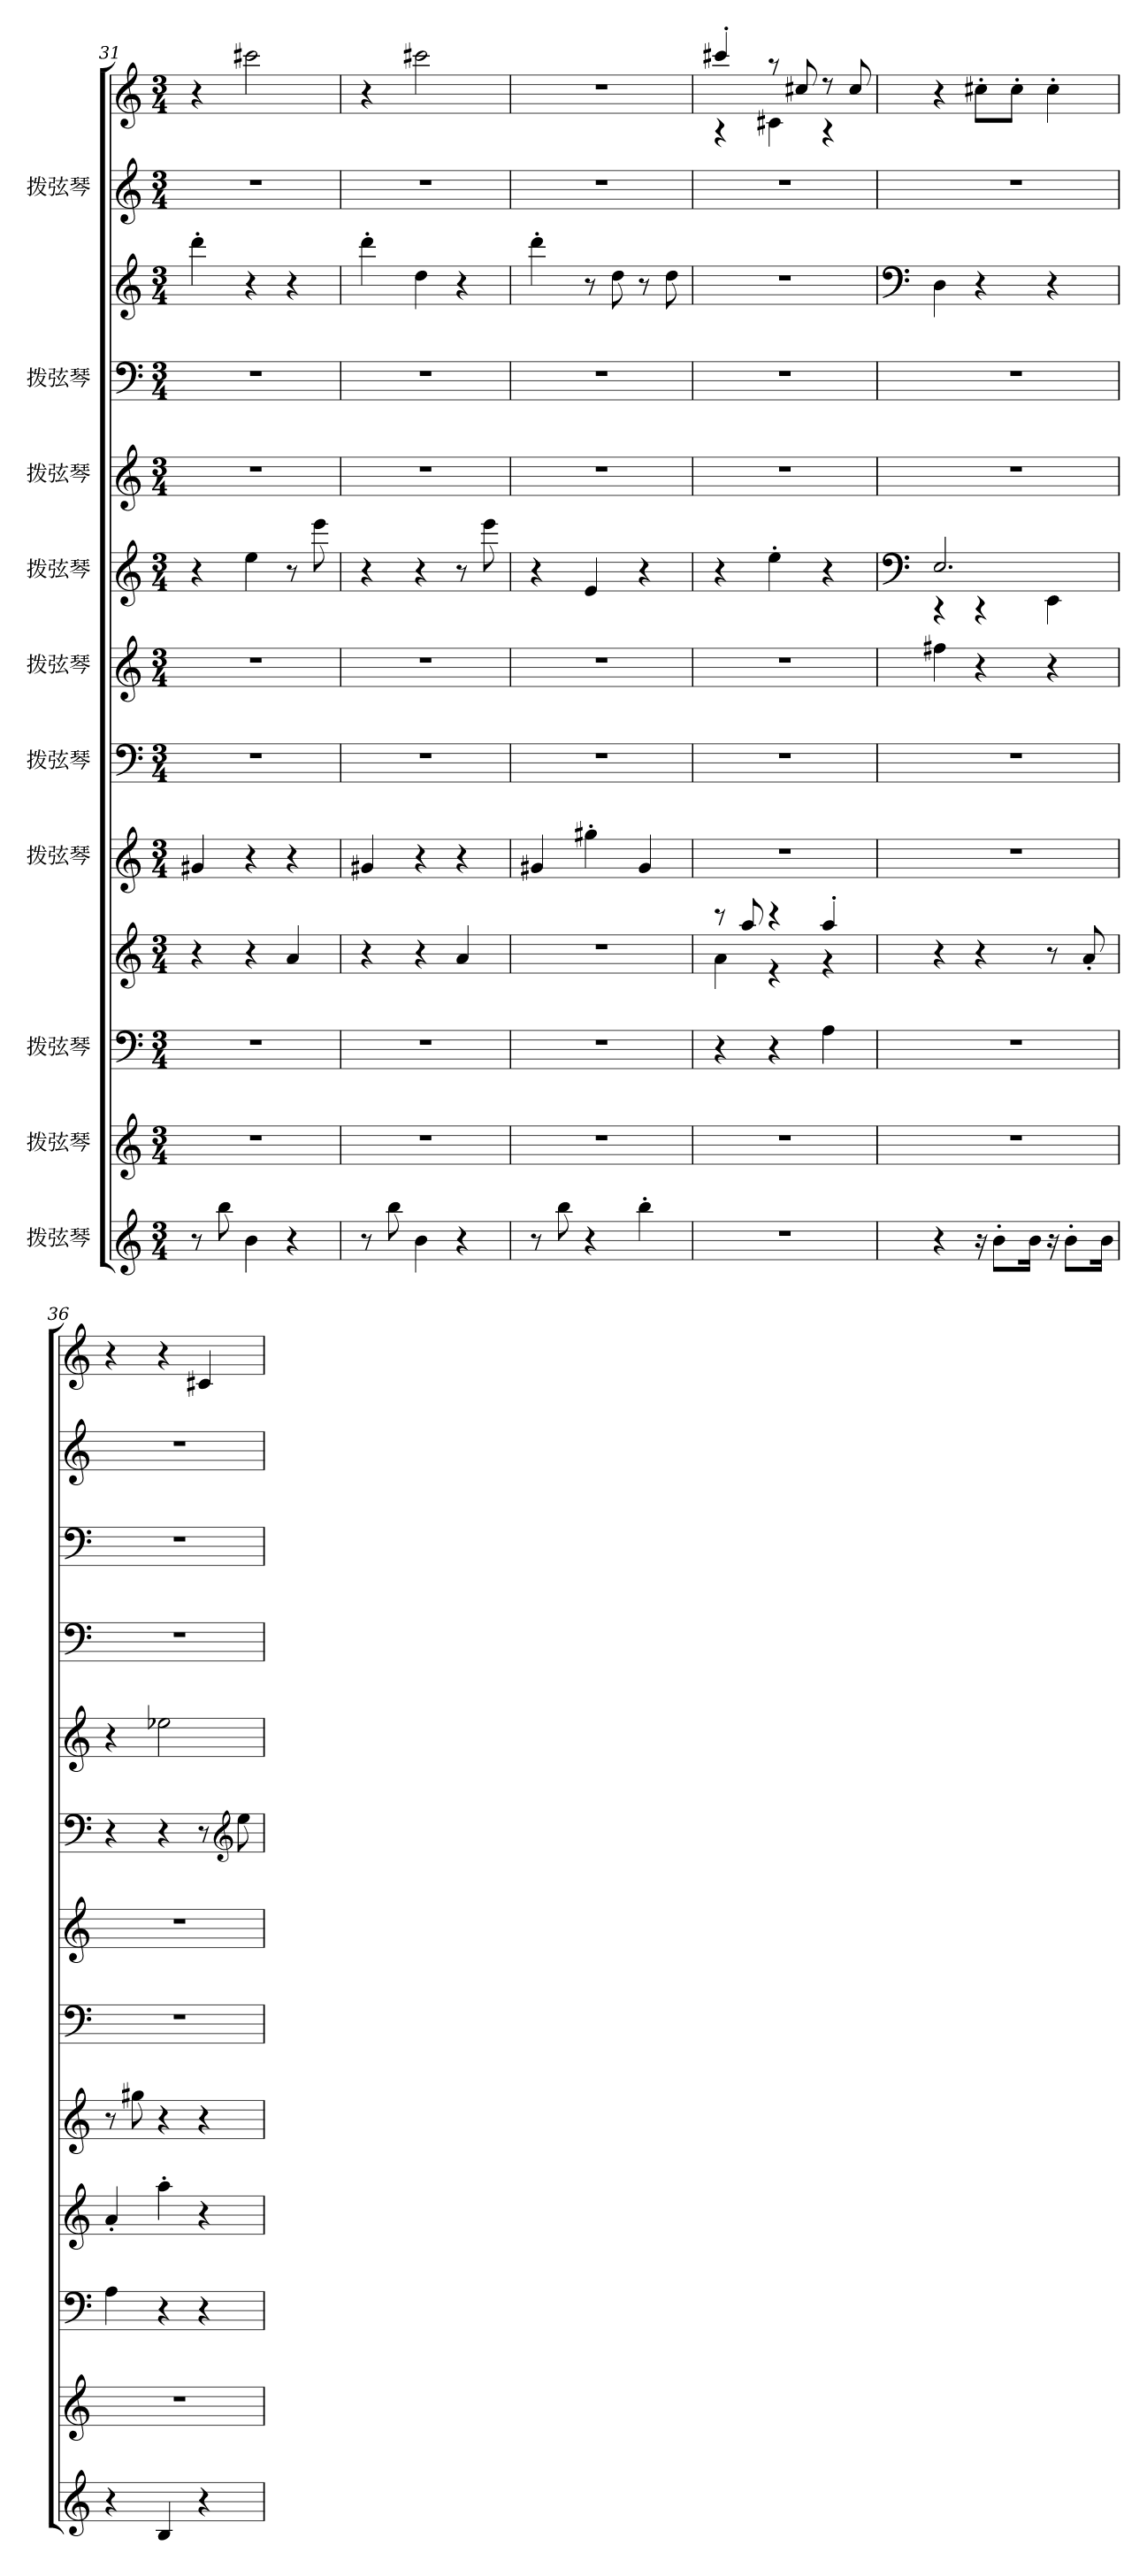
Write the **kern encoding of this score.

**kern	**kern	**kern	**kern	**kern	**kern	**kern	**kern	**kern	**kern	**kern	**kern	**kern
*part10	*part9	*part8	*part8	*part7	*part6	*part5	*part4	*part3	*part2	*part2	*part1	*part1
*staff13	*staff12	*staff11	*staff10	*staff9	*staff8	*staff7	*staff6	*staff5	*staff4	*staff3	*staff2	*staff1
*I"拨弦琴	*I"拨弦琴	*I"拨弦琴	*	*I"拨弦琴	*I"拨弦琴	*I"拨弦琴	*I"拨弦琴	*I"拨弦琴	*I"拨弦琴	*	*I"拨弦琴	*
*clefG2	*clefG2	*clefF4	*clefG2	*clefG2	*clefF4	*clefG2	*clefG2	*clefG2	*clefF4	*clefG2	*clefG2	*clefG2
*k[]	*k[]	*k[]	*k[]	*k[]	*k[]	*k[]	*k[]	*k[]	*k[]	*k[]	*k[]	*k[]
*M3/4	*M3/4	*M3/4	*M3/4	*M3/4	*M3/4	*M3/4	*M3/4	*M3/4	*M3/4	*M3/4	*M3/4	*M3/4
=31	=31	=31	=31	=31	=31	=31	=31	=31	=31	=31	=31	=31
8r	2.r	2.r	4r	4g#X/	2.r	2.r	4r	2.r	2.r	4ddd'\	2.r	4r
8bb\	.	.	.	.	.	.	.	.	.	.	.	.
4b\	.	.	4r	4r	.	.	4ee\	.	.	4r	.	2ccc#X\
4r	.	.	4a/	4r	.	.	8r	.	.	4r	.	.
.	.	.	.	.	.	.	8eee\	.	.	.	.	.
=32	=32	=32	=32	=32	=32	=32	=32	=32	=32	=32	=32	=32
8r	2.r	2.r	4r	4g#X/	2.r	2.r	4r	2.r	2.r	4ddd'\	2.r	4r
8bb\	.	.	.	.	.	.	.	.	.	.	.	.
4b\	.	.	4r	4r	.	.	4r	.	.	4dd\	.	2ccc#X\
4r	.	.	4a/	4r	.	.	8r	.	.	4r	.	.
.	.	.	.	.	.	.	8eee\	.	.	.	.	.
=33	=33	=33	=33	=33	=33	=33	=33	=33	=33	=33	=33	=33
8r	2.r	2.r	2.r	4g#X/	2.r	2.r	4r	2.r	2.r	4ddd'\	2.r	2.r
8bb\	.	.	.	.	.	.	.	.	.	.	.	.
4r	.	.	.	4gg#X'\	.	.	4e/	.	.	8r	.	.
.	.	.	.	.	.	.	.	.	.	8dd\	.	.
4bb'\	.	.	.	4g#/	.	.	4r	.	.	8r	.	.
.	.	.	.	.	.	.	.	.	.	8dd\	.	.
=34	=34	=34	=34	=34	=34	=34	=34	=34	=34	=34	=34	=34
*	*	*	*^	*	*	*	*	*	*	*	*	*^
2.r	2.r	4r	8r	4a\	2.r	2.r	2.r	4r	2.r	2.r	2.r	2.r	4ccc#X'/	4r
.	.	.	8aa/	.	.	.	.	.	.	.	.	.	.	.
.	.	4r	4r	4r	.	.	.	4ee'\	.	.	.	.	8r	4c#X\
.	.	.	.	.	.	.	.	.	.	.	.	.	8cc#X/	.
.	.	4A\	4aa'/	4r	.	.	.	4r	.	.	.	.	8r	4r
.	.	.	.	.	.	.	.	.	.	.	.	.	8cc#/	.
*	*	*	*v	*v	*	*	*	*	*	*	*	*	*v	*v
!!LO:PB:g=z
=35	=35	=35	=35	=35	=35	=35	=35	=35	=35	=35	=35	=35
*	*	*	*	*	*	*	*clefF4	*	*	*clefF4	*	*
*	*	*	*	*	*	*	*^	*	*	*	*	*
4r	2.r	2.r	4r	2.r	2.r	4ff#X\	2.E/	4r	2.r	2.r	4D\	2.r	4r
16r	.	.	4r	.	.	4r	.	4r	.	.	4r	.	8cc#X'\L
8b'\L	.	.	.	.	.	.	.	.	.	.	.	.	.
.	.	.	.	.	.	.	.	.	.	.	.	.	8cc#'\J
16b\Jk	.	.	.	.	.	.	.	.	.	.	.	.	.
16r	.	.	8r	.	.	4r	.	4EE\	.	.	4r	.	4cc#'\
8b'\L	.	.	.	.	.	.	.	.	.	.	.	.	.
.	.	.	8a'/	.	.	.	.	.	.	.	.	.	.
16b\Jk	.	.	.	.	.	.	.	.	.	.	.	.	.
*	*	*	*	*	*	*	*v	*v	*	*	*	*	*
=36	=36	=36	=36	=36	=36	=36	=36	=36	=36	=36	=36	=36
4r	2.r	4A\	4a'/	8r	2.r	2.r	4r	4r	2.r	2.r	2.r	4r
.	.	.	.	8gg#X\	.	.	.	.	.	.	.	.
4B/	.	4r	4aa'\	4r	.	.	4r	2ee-X\	.	.	.	4r
4r	.	4r	4r	4r	.	.	8r	.	.	.	.	4c#X/
*	*	*	*	*	*	*	*clefG2	*	*	*	*	*
.	.	.	.	.	.	.	8ee\	.	.	.	.	.
=	=	=	=	=	=	=	=	=	=	=	=	=
*-	*-	*-	*-	*-	*-	*-	*-	*-	*-	*-	*-	*-
